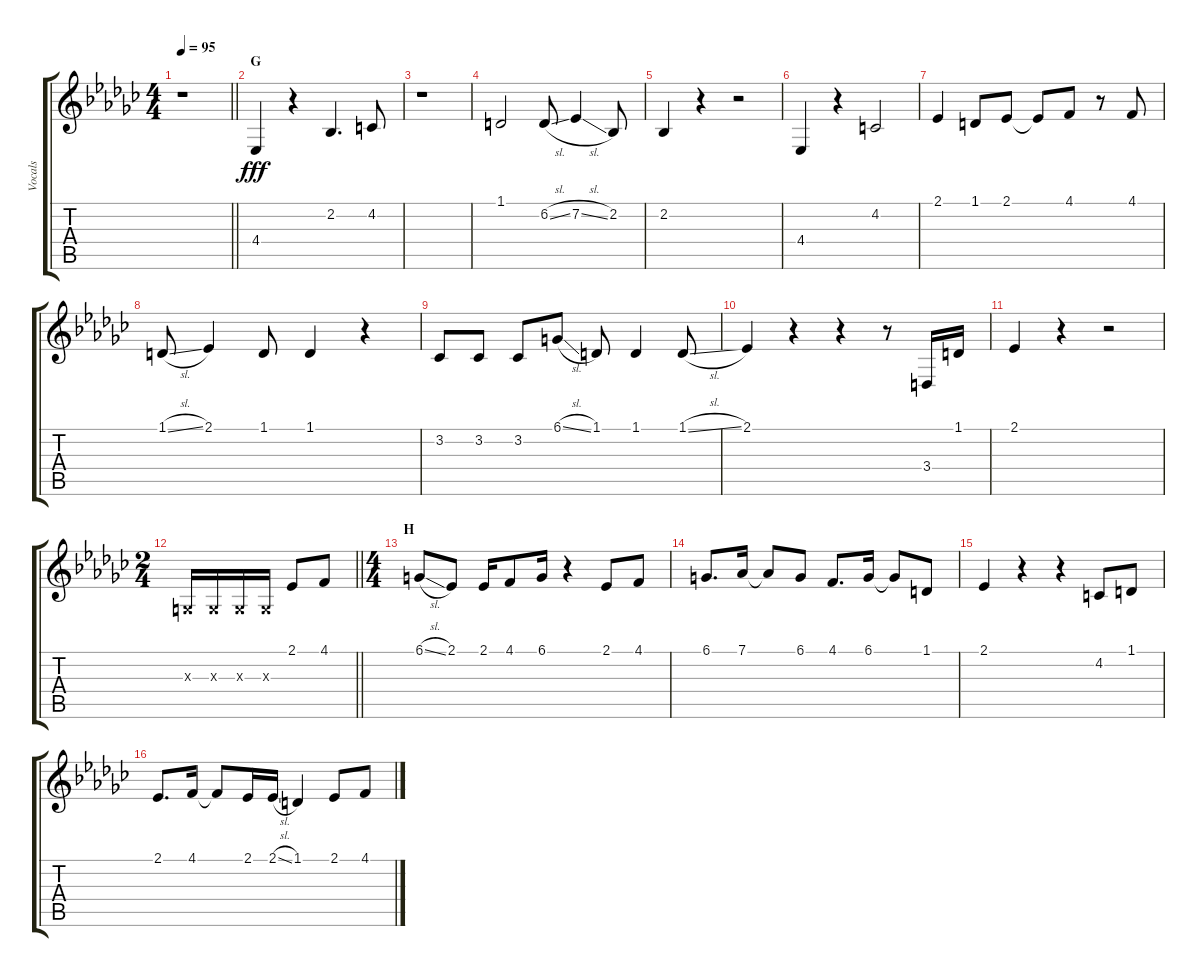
\track ("Vocals" "Vocals") {instrument voiceoohs}
\staff {score tabs}
\tuning (Db4 Ab3 E3 B2 Gb2 B1) {hide}
\ts (4 4)
\tempo 95
\clef g2
\barLineRight lightlight
\ks gb
r.1{dy fff} |
\section ("" "G")
4.4.4 r.4 2.2.4{d} 4.2.8 |
r.1 |
1.1.2 6.2{sl}.8 7.2{sl}.4 2.2.8 |
2.2.4 r.4 r.2 |
4.4.4 r.4 4.2.2 |
2.1.4 1.1.8 2.1.8 2.1{t}.8 4.1.8 r.8 4.1.8 |
1.1{sl}.8 2.1.4 1.1.8 1.1.4 r.4 |
3.2.8 3.2.8 3.2.8 6.1{sl}.8 1.1.8 1.1.4 1.1{sl}.8 |
2.1.4 r.4 r.4 r.8 3.4.16 1.1.16 |
2.1.4 r.4 r.2 |
\ts (2 4)
\barLineRight lightlight
3.3{x}.16 3.3{x}.16 3.3{x}.16 3.3{x}.16 2.1.8 4.1.8 |
\ts (4 4)
\section ("" "H")
6.1{sl}.8 2.1.8 2.1.16 4.1.8 6.1.16 r.4 2.1.8 4.1.8 |
6.1.8{d} 7.1.16 7.1{t}.8 6.1.8 4.1.8{d} 6.1.16 6.1{t}.8 1.1.8 |
2.1.4 r.4 r.4 4.2.8 1.1.8 |
2.1.8{d} 4.1.16 4.1{t}.8 2.1.16 2.1{sl}.16 1.1.4 2.1.8 4.1.8
